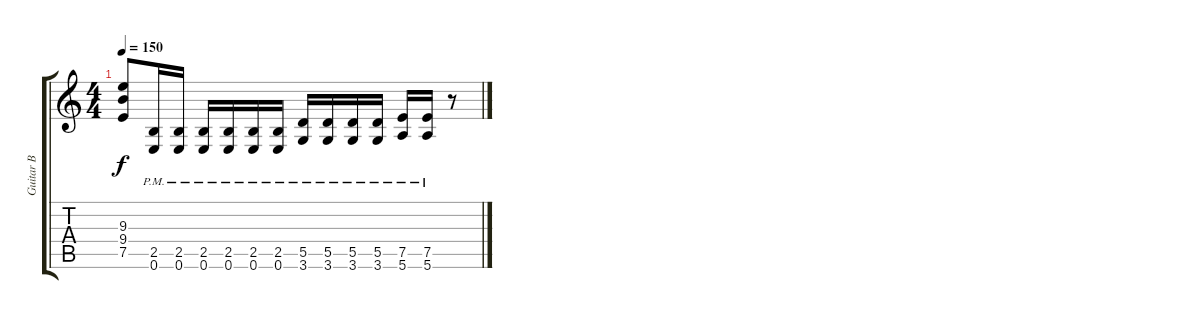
\track ("Guitar B" "Guitar B") {instrument distortionguitar}
\staff {score tabs}
\tuning (E4 B3 G3 D3 A2 E2) {hide}
\ts (4 4)
\tempo 150
\clef g2
\ks c
(9.3 9.4 7.5).8{dy f} (2.5{pm} 0.6{pm}).16 (2.5{pm} 0.6{pm}).16 (2.5{pm} 0.6{pm}).16 (2.5{pm} 0.6{pm}).16 (2.5{pm} 0.6{pm}).16 (2.5{pm} 0.6{pm}).16 (5.5{pm} 3.6{pm}).16 (5.5{pm} 3.6{pm}).16 (5.5{pm} 3.6{pm}).16 (5.5{pm} 3.6{pm}).16 (7.5{pm} 5.6{pm}).16 (7.5{pm} 5.6{pm}).16 r.8
